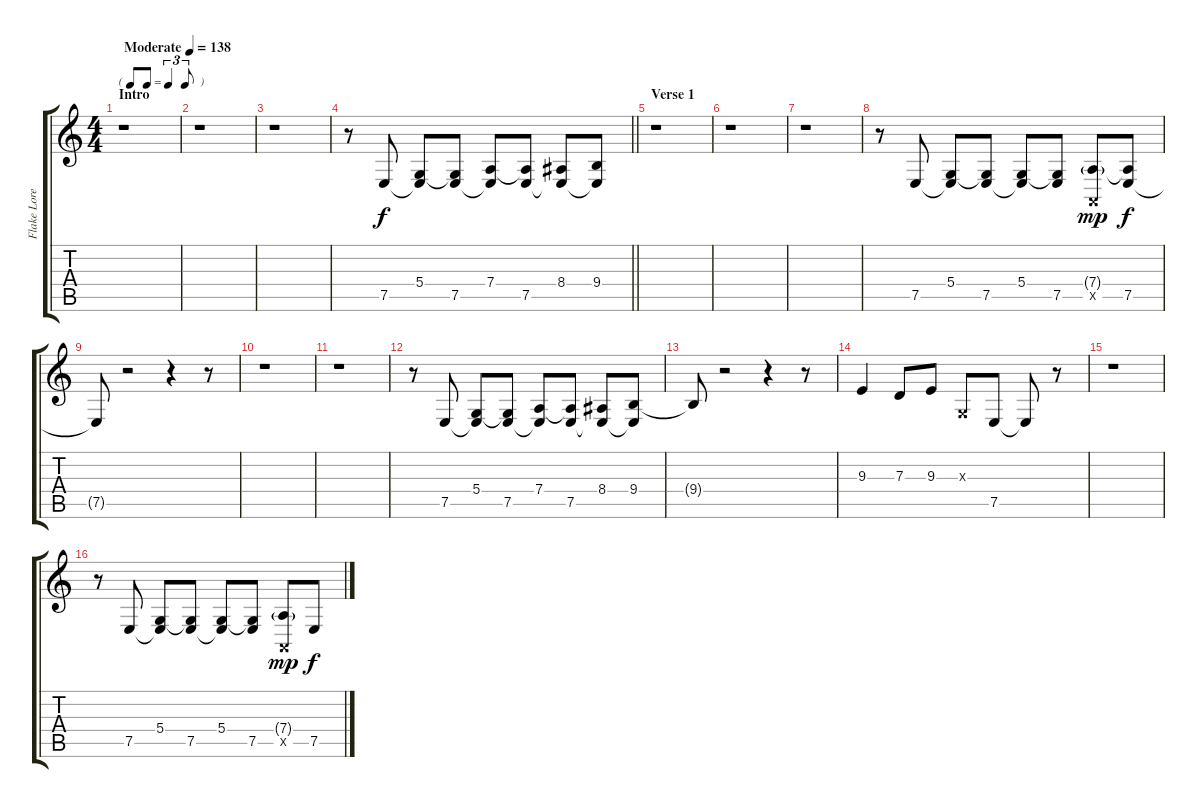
\track ("Flake Lorenz [Keyboard RH]" "Flake Lore") {instrument lead5charang}
\staff {score tabs}
\tuning (E4 B3 G3 D3 A2 D2) {hide}
\ts (4 4)
\tf triplet8th
\section ("" "Intro")
\tempo (138 "Moderate")
\clef g2
\ks c
r.1{dy f instrument lead5charang} |
r.1 |
r.1 |
\barLineRight lightlight
r.8 7.5.8 (5.4 7.5{t}).8 (5.4{t} 7.5).8 (7.4 7.5{t}).8 (7.4{t} 7.5).8 (8.4 7.5{t}).8 (9.4 7.5{t}).8 |
\section ("" "Verse 1")
r.1 |
r.1 |
r.1 |
r.8 7.5.8 (5.4 7.5{t}).8 (5.4{t} 7.5).8 (5.4 7.5{t}).8 (5.4{t} 7.5).8 (7.4{g} 0.5{x}).8{dy mp} (7.4{t} 7.5).8{dy f} |
7.5{t}.8 r.2 r.4 r.8 |
r.1 |
r.1 |
r.8 7.5.8 (5.4 7.5{t}).8 (5.4{t} 7.5).8 (7.4 7.5{t}).8 (7.4{t} 7.5).8 (8.4 7.5{t}).8 (9.4 7.5{t}).8 |
9.4{t}.8 r.2 r.4 r.8 |
9.3.4 7.3.8 9.3.8 0.3{x}.8 7.5.8 7.5{t}.8 r.8 |
r.1 |
r.8 7.5.8 (5.4 7.5{t}).8 (5.4{t} 7.5).8 (5.4 7.5{t}).8 (5.4{t} 7.5).8 (7.4{g} 0.5{x}).8{dy mp} 7.5.8{dy f}
